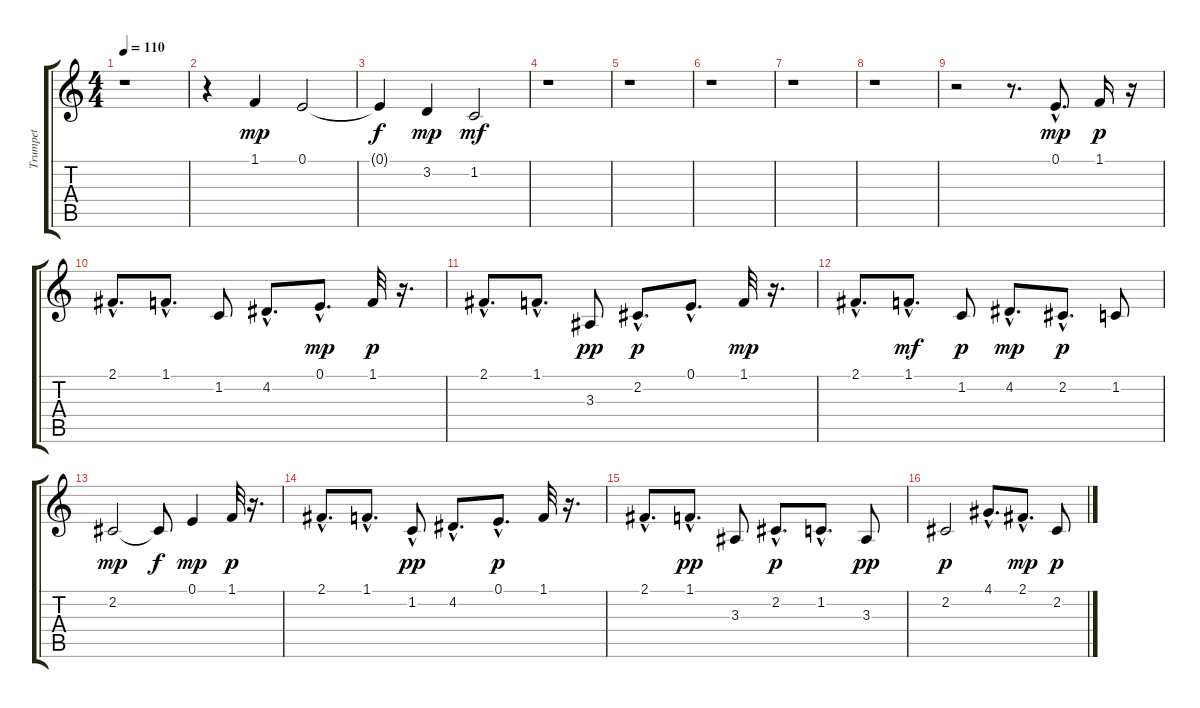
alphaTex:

\track ("Trumpet" "Trumpet") {instrument trumpet}
\staff {score tabs}
\tuning (E4 B3 G3 D3 A2 E2) {hide}
\ts (4 4)
\tempo 110
\clef g2
\ks c
r.1{dy mf} |
r.4 1.1.4{dy mp} 0.1.2 |
0.1{t}.4{dy f} 3.2.4{dy mp} 1.2.2{dy mf} |
r.1 |
r.1 |
r.1 |
r.1 |
r.1 |
r.2 r.8{d} 0.1{hac}.8{d dy mp} 1.1.16{dy p} r.16 |
2.1{hac}.8{d} 1.1{hac}.8{d} 1.2.8 4.2{hac}.8{d} 0.1{hac}.8{d dy mp} 1.1.32{dy p} r.16{d} |
2.1{hac}.8{d} 1.1{hac}.8{d} 3.3.8{dy pp} 2.2{hac}.8{d dy p} 0.1{hac}.8{d} 1.1.32{dy mp} r.16{d} |
2.1{hac}.8{d} 1.1{hac}.8{d dy mf} 1.2.8{dy p} 4.2{hac}.8{d dy mp} 2.2{hac}.8{d dy p} 1.2.8 |
2.2.2{dy mp} 2.2{t}.8{dy f} 0.1.4{dy mp} 1.1.32{dy p} r.16{d} |
2.1{hac}.8{d} 1.1{hac}.8{d} 1.2{hac}.8{dy pp} 4.2{hac}.8{d} 0.1{hac}.8{d dy p} 1.1.32 r.16{d} |
2.1{hac}.8{d} 1.1{hac}.8{d dy pp} 3.3.8 2.2{hac}.8{d dy p} 1.2{hac}.8{d} 3.3.8{dy pp} |
2.2.2{dy p} 4.1{hac}.8{d} 2.1{hac}.8{d dy mp} 2.2.8{dy p}
